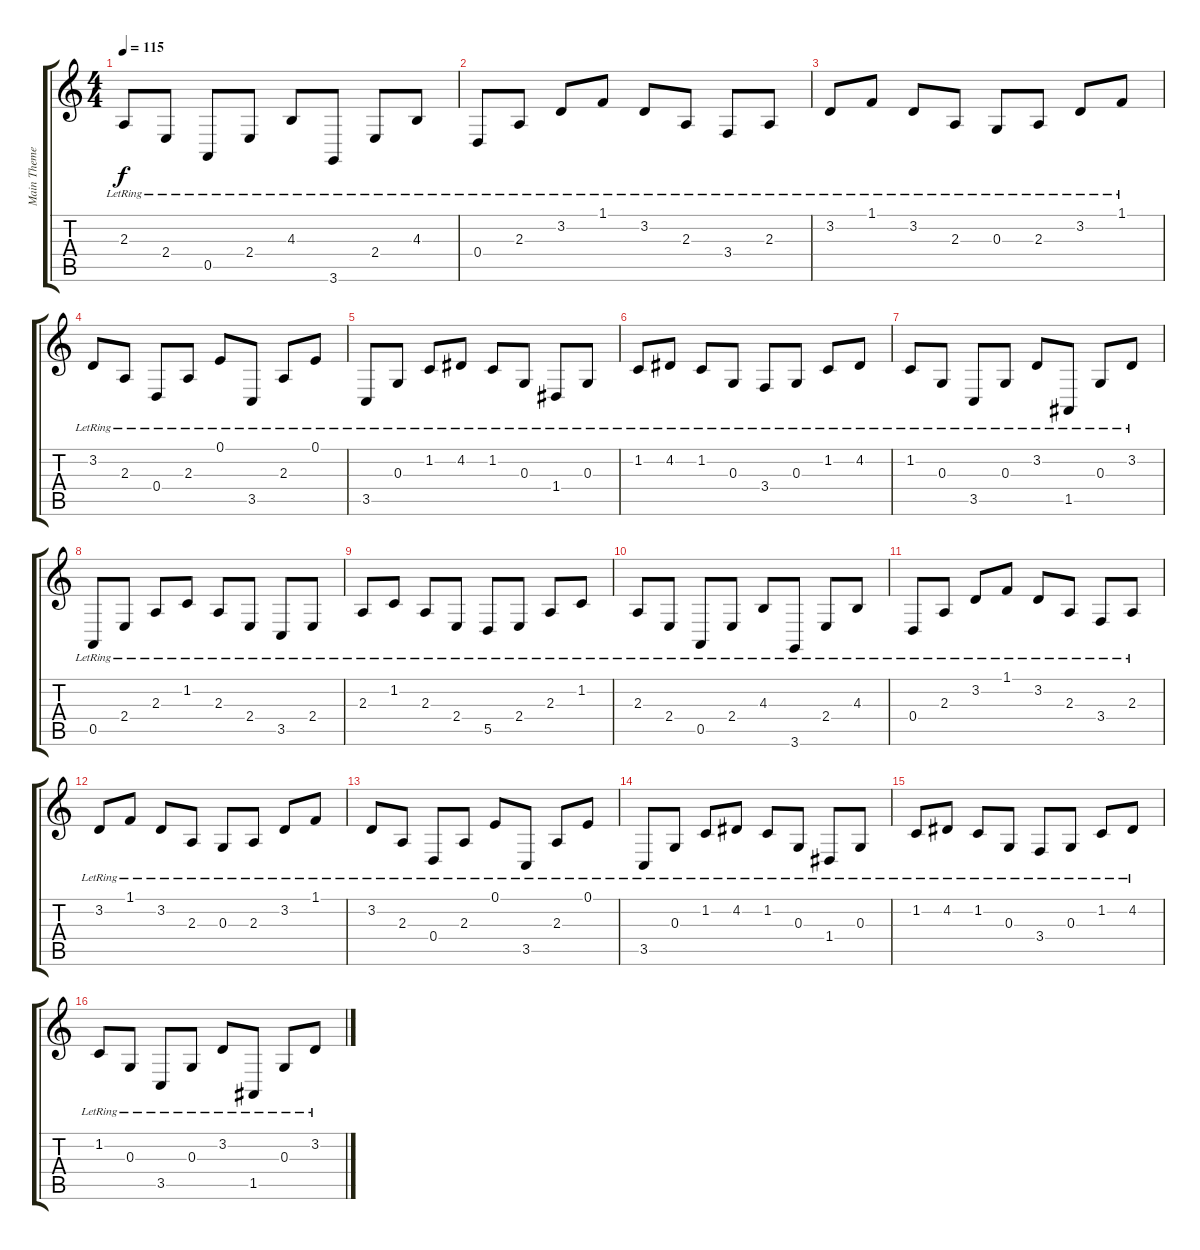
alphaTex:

\track ("Main Theme" "Main Theme") {instrument acousticgrandpiano}
\staff {score tabs}
\tuning (E4 B3 G3 D3 A2 E2) {hide}
\ts (4 4)
\tempo 115
\clef g2
\ks c
2.3{lr}.8{dy f} 2.4{lr}.8 0.5{lr}.8 2.4{lr}.8 4.3{lr}.8 3.6{lr}.8 2.4{lr}.8 4.3{lr}.8 |
0.4{lr}.8 2.3{lr}.8 3.2{lr}.8 1.1{lr}.8 3.2{lr}.8 2.3{lr}.8 3.4{lr}.8 2.3{lr}.8 |
3.2{lr}.8 1.1{lr}.8 3.2{lr}.8 2.3{lr}.8 0.3{lr}.8 2.3{lr}.8 3.2{lr}.8 1.1{lr}.8 |
3.2{lr}.8 2.3{lr}.8 0.4{lr}.8 2.3{lr}.8 0.1{lr}.8 3.5{lr}.8 2.3{lr}.8 0.1{lr}.8 |
3.5{lr}.8 0.3{lr}.8 1.2{lr}.8 4.2{lr}.8 1.2{lr}.8 0.3{lr}.8 1.4{lr}.8 0.3{lr}.8 |
1.2{lr}.8 4.2{lr}.8 1.2{lr}.8 0.3{lr}.8 3.4{lr}.8 0.3{lr}.8 1.2{lr}.8 4.2{lr}.8 |
1.2{lr}.8 0.3{lr}.8 3.5{lr}.8 0.3{lr}.8 3.2{lr}.8 1.5{lr}.8 0.3{lr}.8 3.2{lr}.8 |
0.5{lr}.8 2.4{lr}.8 2.3{lr}.8 1.2{lr}.8 2.3{lr}.8 2.4{lr}.8 3.5{lr}.8 2.4{lr}.8 |
2.3{lr}.8 1.2{lr}.8 2.3{lr}.8 2.4{lr}.8 5.5{lr}.8 2.4{lr}.8 2.3{lr}.8 1.2{lr}.8 |
2.3{lr}.8 2.4{lr}.8 0.5{lr}.8 2.4{lr}.8 4.3{lr}.8 3.6{lr}.8 2.4{lr}.8 4.3{lr}.8 |
0.4{lr}.8 2.3{lr}.8 3.2{lr}.8 1.1{lr}.8 3.2{lr}.8 2.3{lr}.8 3.4{lr}.8 2.3{lr}.8 |
3.2{lr}.8 1.1{lr}.8 3.2{lr}.8 2.3{lr}.8 0.3{lr}.8 2.3{lr}.8 3.2{lr}.8 1.1{lr}.8 |
3.2{lr}.8 2.3{lr}.8 0.4{lr}.8 2.3{lr}.8 0.1{lr}.8 3.5{lr}.8 2.3{lr}.8 0.1{lr}.8 |
3.5{lr}.8 0.3{lr}.8 1.2{lr}.8 4.2{lr}.8 1.2{lr}.8 0.3{lr}.8 1.4{lr}.8 0.3{lr}.8 |
1.2{lr}.8 4.2{lr}.8 1.2{lr}.8 0.3{lr}.8 3.4{lr}.8 0.3{lr}.8 1.2{lr}.8 4.2{lr}.8 |
1.2{lr}.8 0.3{lr}.8 3.5{lr}.8 0.3{lr}.8 3.2{lr}.8 1.5{lr}.8 0.3{lr}.8 3.2{lr}.8
